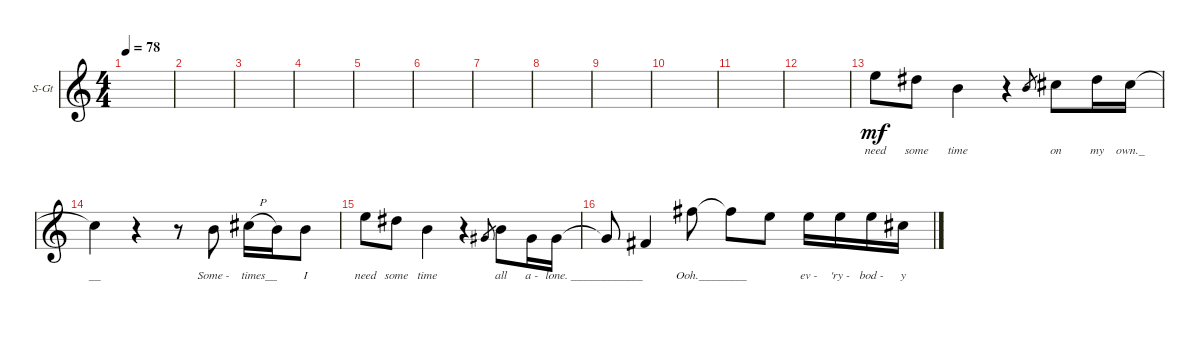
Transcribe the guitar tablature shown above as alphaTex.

\defaultSystemsLayout 4
\bracketExtendMode groupsimilarinstruments
\firstSystemTrackNameOrientation horizontal
\otherSystemsTrackNameOrientation horizontal
\track ("Guitar R" "S-Gt") {instrument acousticguitarsteel}
\staff {score}
\tuning (Eb4 Bb3 Gb3 Db3 Ab2 Eb2)
\ts (4 4)
\tempo 78
\clef g2
\ks c
|
|
|
|
|
|
|
|
|
|
|
|
1.1.8{lyrics (0 "need") lyrics (1 "") lyrics (2 "") lyrics (3 "") lyrics (4 "") dy mf} 0.1.8{lyrics (0 "some") lyrics (1 "") lyrics (2 "") lyrics (3 "") lyrics (4 "")} 1.2.4{lyrics (0 "time") lyrics (1 "") lyrics (2 "") lyrics (3 "") lyrics (4 "")} r.4 1.2.8{lyrics (0 "") lyrics (1 "") lyrics (2 "") lyrics (3 "") lyrics (4 "") gr} 3.2.8{lyrics (0 "on") lyrics (1 "") lyrics (2 "") lyrics (3 "") lyrics (4 "")} 0.1.16{lyrics (0 "my") lyrics (1 "") lyrics (2 "") lyrics (3 "") lyrics (4 "")} 3.2.16{lyrics (0 "own._") lyrics (1 "") lyrics (2 "") lyrics (3 "") lyrics (4 "")} |
3.2{t}.4{lyrics (0 "__") lyrics (1 "") lyrics (2 "") lyrics (3 "") lyrics (4 "")} r.4 r.8 1.2.8{lyrics (0 "Some -") lyrics (1 "") lyrics (2 "") lyrics (3 "") lyrics (4 "")} 3.2{h}.16{lyrics (0 "       times__") lyrics (1 "") lyrics (2 "") lyrics (3 "") lyrics (4 "")} 1.2.16{lyrics (0 "") lyrics (1 "") lyrics (2 "") lyrics (3 "") lyrics (4 "")} 1.2.8{lyrics (0 "I") lyrics (1 "") lyrics (2 "") lyrics (3 "") lyrics (4 "")} |
1.1.8{lyrics (0 "need") lyrics (1 "") lyrics (2 "") lyrics (3 "") lyrics (4 "")} 0.1.8{lyrics (0 "some") lyrics (1 "") lyrics (2 "") lyrics (3 "") lyrics (4 "")} 1.2.4{lyrics (0 "time") lyrics (1 "") lyrics (2 "") lyrics (3 "") lyrics (4 "")} r.4 2.3.8{lyrics (0 "") lyrics (1 "") lyrics (2 "") lyrics (3 "") lyrics (4 "") gr} 1.2.8{lyrics (0 "all") lyrics (1 "") lyrics (2 "") lyrics (3 "") lyrics (4 "") beam invert} 2.3.16{lyrics (0 "a -") lyrics (1 "") lyrics (2 "") lyrics (3 "") lyrics (4 "")} 2.3.16{lyrics (0 "lone.") lyrics (1 "") lyrics (2 "") lyrics (3 "") lyrics (4 "")} |
2.3{t}.8{lyrics (0 "____________") lyrics (1 "") lyrics (2 "") lyrics (3 "") lyrics (4 "")} 0.3.4{lyrics (0 "") lyrics (1 "") lyrics (2 "") lyrics (3 "") lyrics (4 "")} 3.1.8{lyrics (0 "             Ooh.________") lyrics (1 "") lyrics (2 "") lyrics (3 "") lyrics (4 "")} 3.1{t}.8{lyrics (0 "") lyrics (1 "") lyrics (2 "") lyrics (3 "") lyrics (4 "")} 1.1.8{lyrics (0 "") lyrics (1 "") lyrics (2 "") lyrics (3 "") lyrics (4 "")} 1.1.16{lyrics (0 "ev -") lyrics (1 "") lyrics (2 "") lyrics (3 "") lyrics (4 "")} 1.1.16{lyrics (0 "'ry -") lyrics (1 "") lyrics (2 "") lyrics (3 "") lyrics (4 "")} 1.1.16{lyrics (0 "bod -") lyrics (1 "") lyrics (2 "") lyrics (3 "") lyrics (4 "")} 3.2.16{lyrics (0 "y") lyrics (1 "") lyrics (2 "") lyrics (3 "") lyrics (4 "")}
